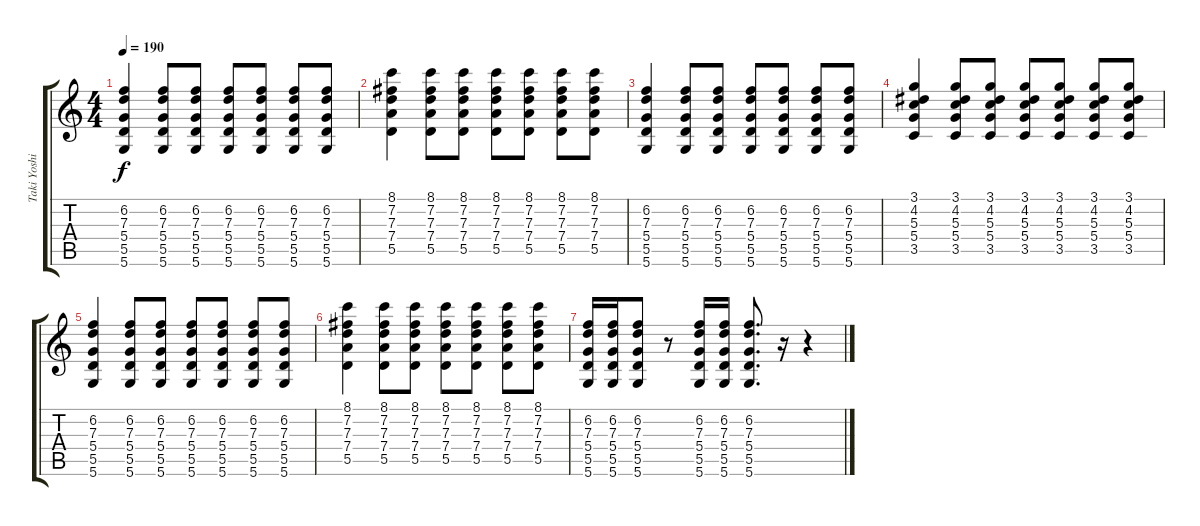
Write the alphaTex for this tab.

\track ("Taki Yoshimitsu" "Taki Yoshi") {instrument distortionguitar}
\staff {score tabs}
\tuning (E4 B3 G3 D3 A2 D2) {hide}
\ts (4 4)
\tempo 190
\clef g2
\ks c
(6.2 7.3 5.4 5.5 5.6).4{dy f} (6.2 7.3 5.4 5.5 5.6).8 (6.2 7.3 5.4 5.5 5.6).8 (6.2 7.3 5.4 5.5 5.6).8 (6.2 7.3 5.4 5.5 5.6).8 (6.2 7.3 5.4 5.5 5.6).8 (6.2 7.3 5.4 5.5 5.6).8 |
(8.1 7.2 7.3 7.4 5.5).4 (8.1 7.2 7.3 7.4 5.5).8 (8.1 7.2 7.3 7.4 5.5).8 (8.1 7.2 7.3 7.4 5.5).8 (8.1 7.2 7.3 7.4 5.5).8 (8.1 7.2 7.3 7.4 5.5).8 (8.1 7.2 7.3 7.4 5.5).8 |
(6.2 7.3 5.4 5.5 5.6).4 (6.2 7.3 5.4 5.5 5.6).8 (6.2 7.3 5.4 5.5 5.6).8 (6.2 7.3 5.4 5.5 5.6).8 (6.2 7.3 5.4 5.5 5.6).8 (6.2 7.3 5.4 5.5 5.6).8 (6.2 7.3 5.4 5.5 5.6).8 |
(3.1 4.2 5.3 5.4 3.5).4 (3.1 4.2 5.3 5.4 3.5).8 (3.1 4.2 5.3 5.4 3.5).8 (3.1 4.2 5.3 5.4 3.5).8 (3.1 4.2 5.3 5.4 3.5).8 (3.1 4.2 5.3 5.4 3.5).8 (3.1 4.2 5.3 5.4 3.5).8 |
(6.2 7.3 5.4 5.5 5.6).4 (6.2 7.3 5.4 5.5 5.6).8 (6.2 7.3 5.4 5.5 5.6).8 (6.2 7.3 5.4 5.5 5.6).8 (6.2 7.3 5.4 5.5 5.6).8 (6.2 7.3 5.4 5.5 5.6).8 (6.2 7.3 5.4 5.5 5.6).8 |
(8.1 7.2 7.3 7.4 5.5).4 (8.1 7.2 7.3 7.4 5.5).8 (8.1 7.2 7.3 7.4 5.5).8 (8.1 7.2 7.3 7.4 5.5).8 (8.1 7.2 7.3 7.4 5.5).8 (8.1 7.2 7.3 7.4 5.5).8 (8.1 7.2 7.3 7.4 5.5).8 |
(6.2 7.3 5.4 5.5 5.6).16 (6.2 7.3 5.4 5.5 5.6).16 (6.2 7.3 5.4 5.5 5.6).8 r.8 (6.2 7.3 5.4 5.5 5.6).16 (6.2 7.3 5.4 5.5 5.6).16 (6.2 7.3 5.4 5.5 5.6).8{d} r.16 r.4
